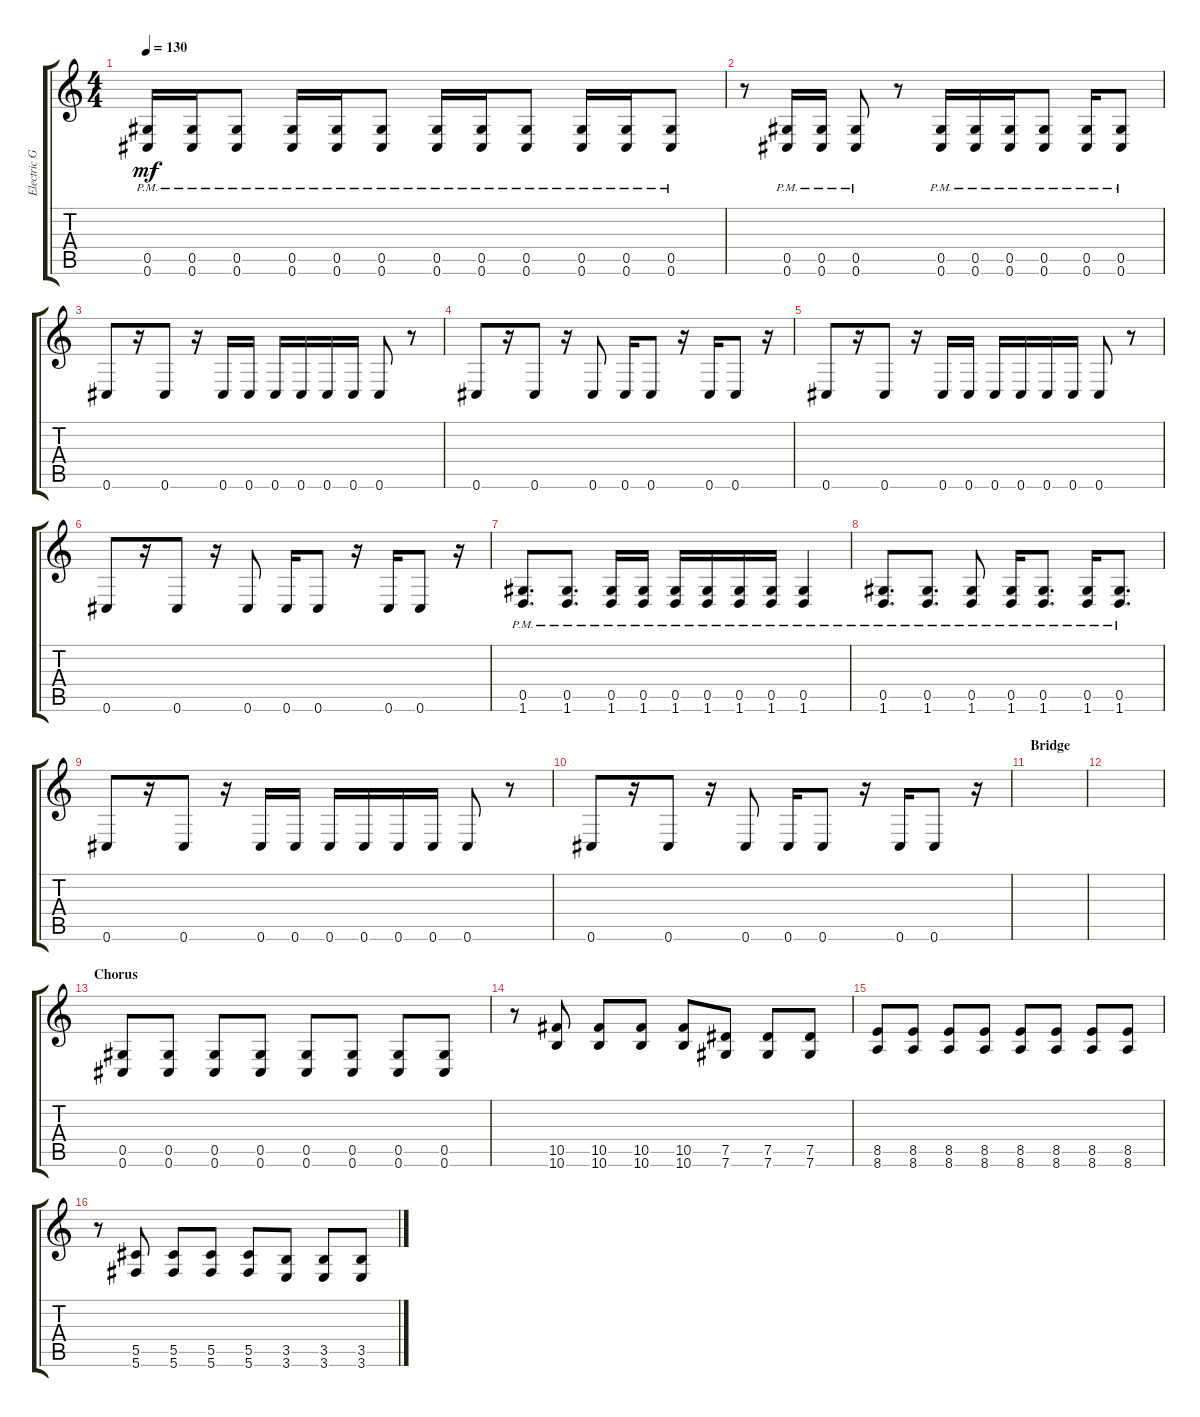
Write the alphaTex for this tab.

\track ("Electric Guitar" "Electric G") {instrument distortionguitar}
\staff {score tabs}
\tuning (Eb4 Bb3 Gb3 Db3 Ab2 Db2) {hide}
\ts (4 4)
\tempo 130
\clef g2
\ks c
(0.5{pm} 0.6{pm}).16{dy mf} (0.5{pm} 0.6{pm}).16 (0.5{pm} 0.6{pm}).8 (0.5{pm} 0.6{pm}).16 (0.5{pm} 0.6{pm}).16 (0.5{pm} 0.6{pm}).8 (0.5{pm} 0.6{pm}).16 (0.5{pm} 0.6{pm}).16 (0.5{pm} 0.6{pm}).8 (0.5{pm} 0.6{pm}).16 (0.5{pm} 0.6{pm}).16 (0.5{pm} 0.6{pm}).8 |
r.8 (0.5{pm} 0.6{pm}).16 (0.5{pm} 0.6{pm}).16 (0.5{pm} 0.6{pm}).8 r.8 (0.5{pm} 0.6{pm}).16 (0.5{pm} 0.6{pm}).16 (0.5{pm} 0.6{pm}).16 (0.5{pm} 0.6{pm}).8 (0.5{pm} 0.6{pm}).16 (0.5{pm} 0.6{pm}).8 |
0.6.8 r.16 0.6.8 r.16 0.6.16 0.6.16 0.6.16 0.6.16 0.6.16 0.6.16 0.6.8 r.8 |
0.6.8 r.16 0.6.8 r.16 0.6.8 0.6.16 0.6.8 r.16 0.6.16 0.6.8 r.16 |
0.6.8 r.16 0.6.8 r.16 0.6.16 0.6.16 0.6.16 0.6.16 0.6.16 0.6.16 0.6.8 r.8 |
0.6.8 r.16 0.6.8 r.16 0.6.8 0.6.16 0.6.8 r.16 0.6.16 0.6.8 r.16 |
(0.5{pm} 1.6{pm}).8{d} (0.5{pm} 1.6{pm}).8{d} (0.5{pm} 1.6{pm}).16 (0.5{pm} 1.6{pm}).16 (0.5{pm} 1.6{pm}).16 (0.5{pm} 1.6{pm}).16 (0.5{pm} 1.6{pm}).16 (0.5{pm} 1.6{pm}).16 (0.5{pm} 1.6{pm}).4 |
(0.5{pm} 1.6{pm}).8{d} (0.5{pm} 1.6{pm}).8{d} (0.5{pm} 1.6{pm}).8 (0.5{pm} 1.6{pm}).16 (0.5{pm} 1.6{pm}).8{d} (0.5{pm} 1.6{pm}).16 (0.5{pm} 1.6{pm}).8{d} |
0.6.8 r.16 0.6.8 r.16 0.6.16 0.6.16 0.6.16 0.6.16 0.6.16 0.6.16 0.6.8 r.8 |
0.6.8 r.16 0.6.8 r.16 0.6.8 0.6.16 0.6.8 r.16 0.6.16 0.6.8 r.16 |
\section ("" "Bridge")
|
|
\section ("" "Chorus")
(0.5 0.6).8 (0.5 0.6).8 (0.5 0.6).8 (0.5 0.6).8 (0.5 0.6).8 (0.5 0.6).8 (0.5 0.6).8 (0.5 0.6).8 |
r.8 (10.5 10.6).8 (10.5 10.6).8 (10.5 10.6).8 (10.5 10.6).8 (7.5 7.6).8 (7.5 7.6).8 (7.5 7.6).8 |
(8.5 8.6).8 (8.5 8.6).8 (8.5 8.6).8 (8.5 8.6).8 (8.5 8.6).8 (8.5 8.6).8 (8.5 8.6).8 (8.5 8.6).8 |
r.8 (5.5 5.6).8 (5.5 5.6).8 (5.5 5.6).8 (5.5 5.6).8 (3.5 3.6).8 (3.5 3.6).8 (3.5 3.6).8
